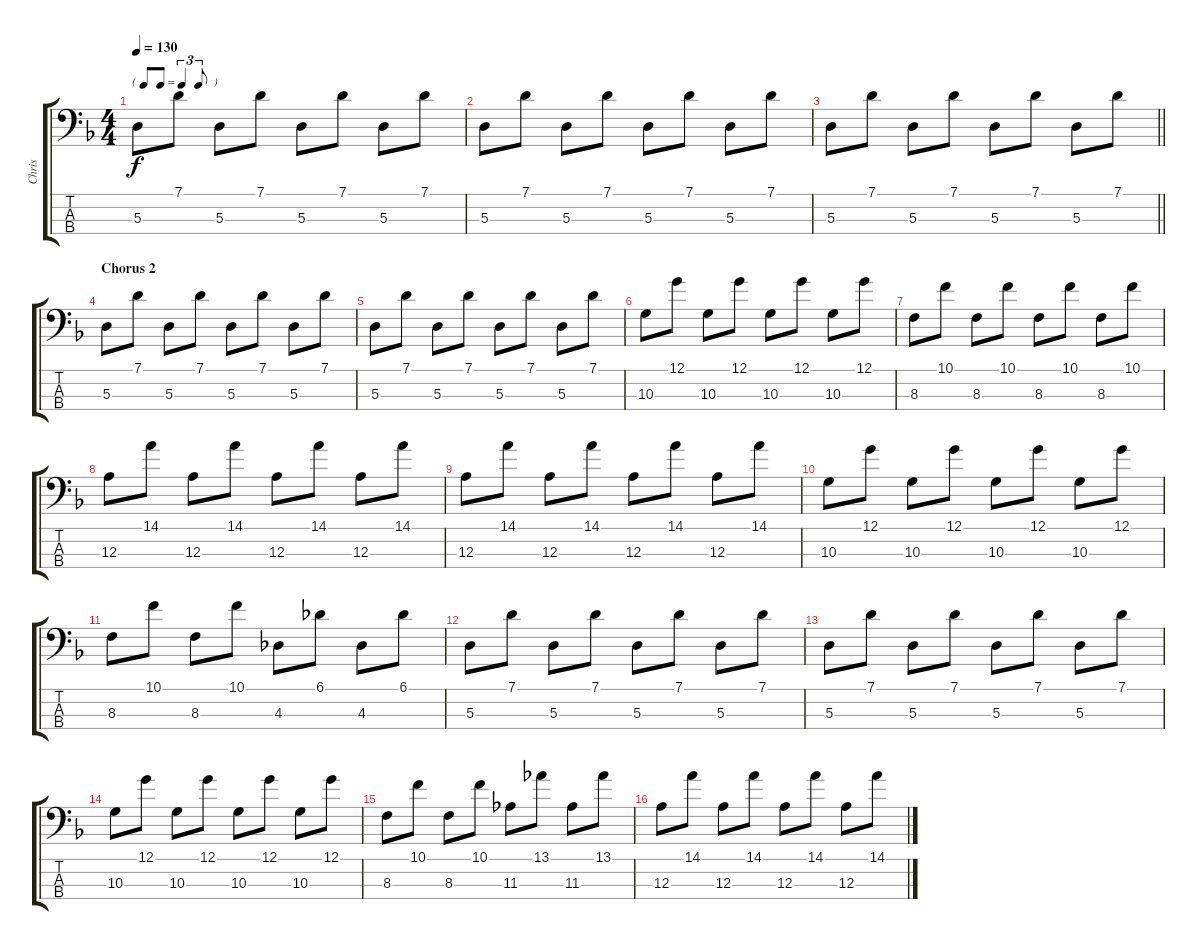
\track ("Chris" "Chris") {instrument electricbassfinger}
\staff {score tabs}
\tuning (G2 D2 A1 D1) {hide}
\ts (4 4)
\tf triplet8th
\tempo 130
\clef f4
\ks dminor
5.3.8{dy f} 7.1.8 5.3.8 7.1.8 5.3.8 7.1.8 5.3.8 7.1.8 |
5.3.8 7.1.8 5.3.8 7.1.8 5.3.8 7.1.8 5.3.8 7.1.8 |
\barLineRight lightlight
5.3.8 7.1.8 5.3.8 7.1.8 5.3.8 7.1.8 5.3.8 7.1.8 |
\section ("" "Chorus 2")
5.3.8 7.1.8 5.3.8 7.1.8 5.3.8 7.1.8 5.3.8 7.1.8 |
5.3.8 7.1.8 5.3.8 7.1.8 5.3.8 7.1.8 5.3.8 7.1.8 |
10.3.8 12.1.8 10.3.8 12.1.8 10.3.8 12.1.8 10.3.8 12.1.8 |
8.3.8 10.1.8 8.3.8 10.1.8 8.3.8 10.1.8 8.3.8 10.1.8 |
12.3.8 14.1.8 12.3.8 14.1.8 12.3.8 14.1.8 12.3.8 14.1.8 |
12.3.8 14.1.8 12.3.8 14.1.8 12.3.8 14.1.8 12.3.8 14.1.8 |
10.3.8 12.1.8 10.3.8 12.1.8 10.3.8 12.1.8 10.3.8 12.1.8 |
8.3.8 10.1.8 8.3.8 10.1.8 4.3.8 6.1.8 4.3.8 6.1.8 |
5.3.8 7.1.8 5.3.8 7.1.8 5.3.8 7.1.8 5.3.8 7.1.8 |
5.3.8 7.1.8 5.3.8 7.1.8 5.3.8 7.1.8 5.3.8 7.1.8 |
10.3.8 12.1.8 10.3.8 12.1.8 10.3.8 12.1.8 10.3.8 12.1.8 |
8.3.8 10.1.8 8.3.8 10.1.8 11.3.8 13.1.8 11.3.8 13.1.8 |
12.3.8 14.1.8 12.3.8 14.1.8 12.3.8 14.1.8 12.3.8 14.1.8
